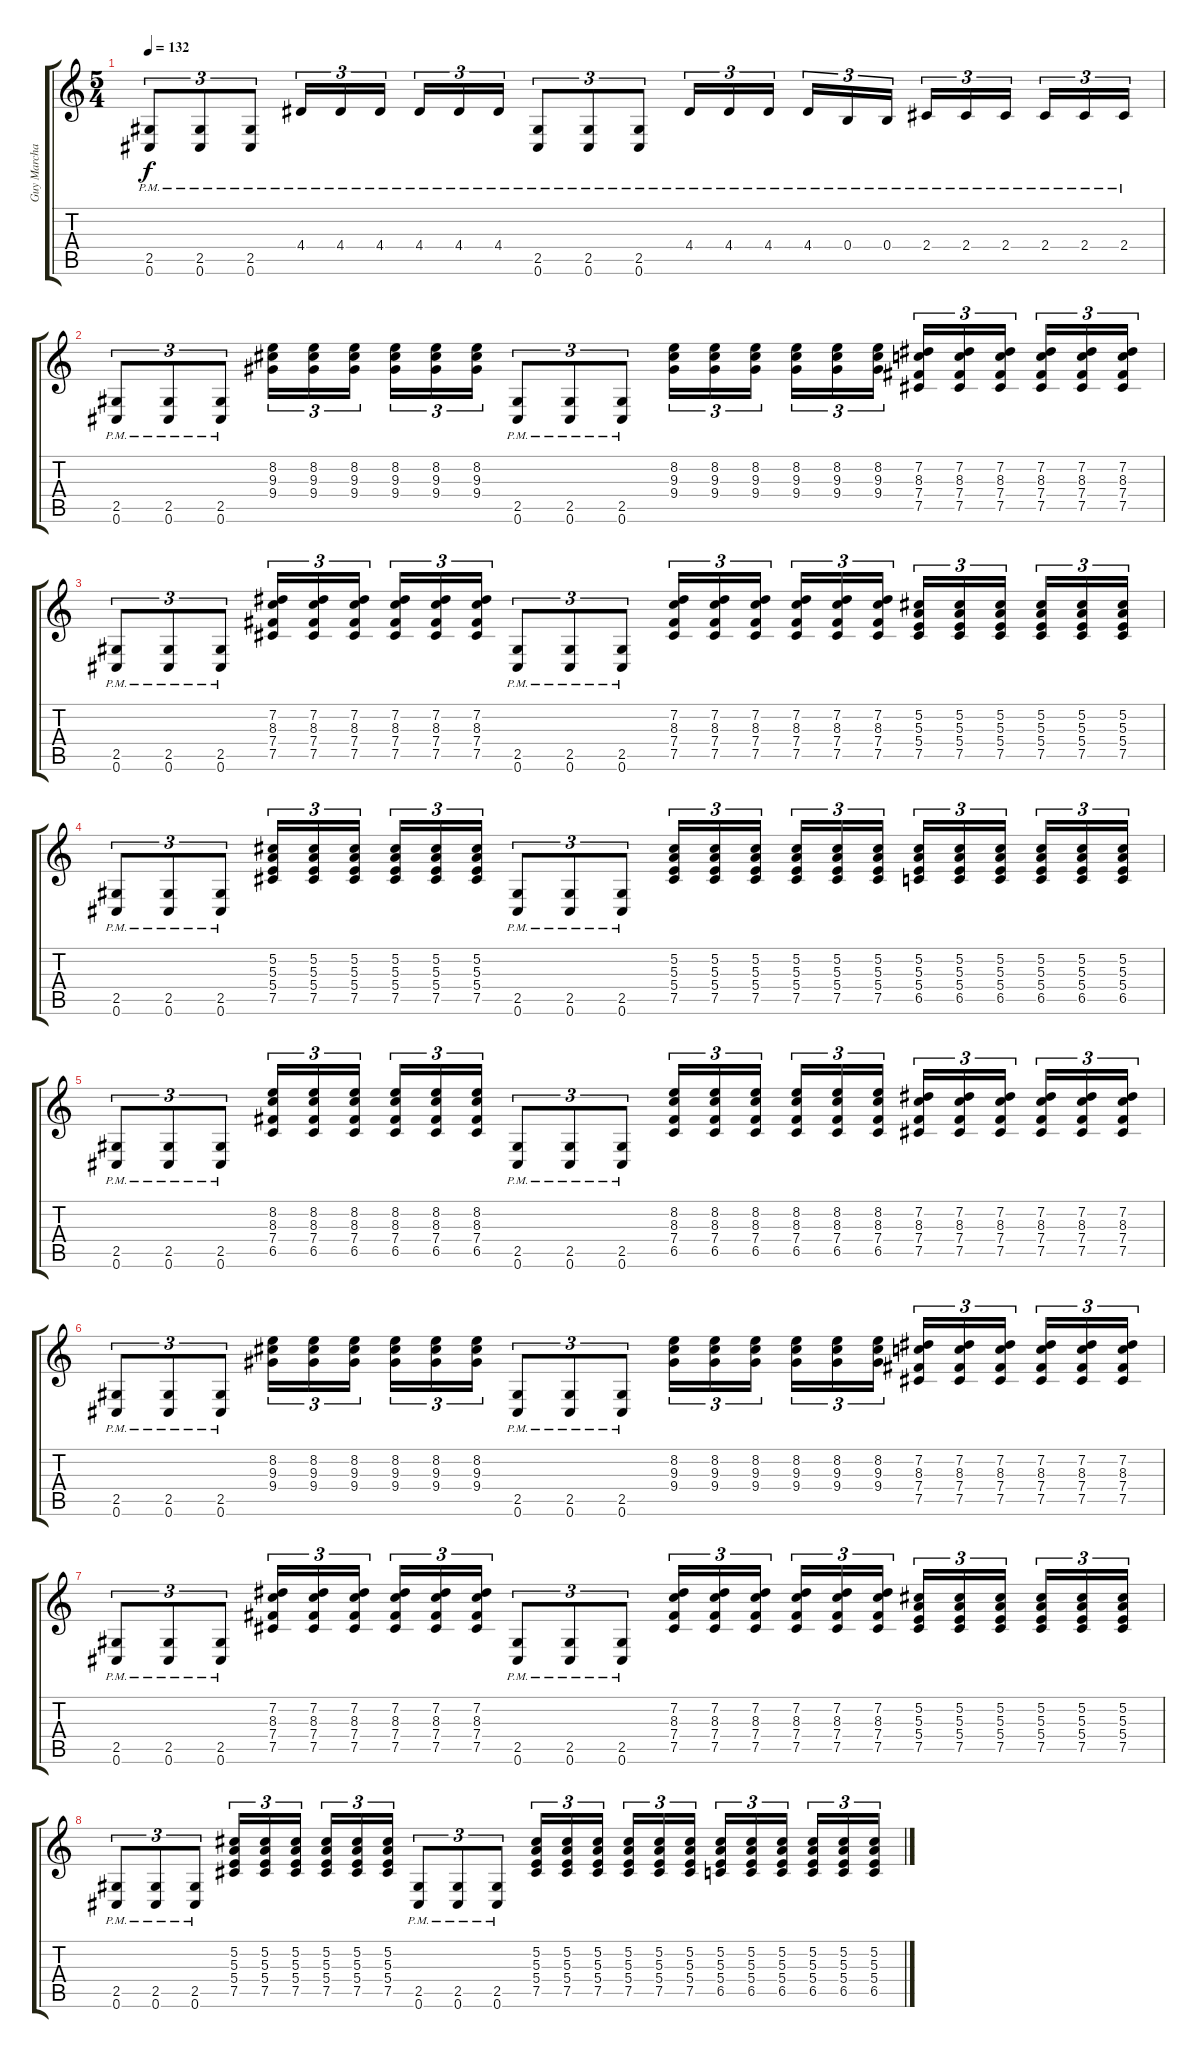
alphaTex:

\track ("Guy Marchais" "Guy Marcha") {instrument distortionguitar}
\staff {score tabs}
\tuning (Db4 Ab3 E3 B2 Gb2 Db2) {hide}
\ts (5 4)
\tempo 132
\clef g2
\ks c
(2.5{pm} 0.6{pm}).8{tu (3 2) dy f} (2.5{pm} 0.6{pm}).8{tu (3 2)} (2.5{pm} 0.6{pm}).8{tu (3 2)} 4.4{pm}.16{tu (3 2)} 4.4{pm}.16{tu (3 2)} 4.4{pm}.16{tu (3 2) beam splitsecondary} 4.4{pm}.16{tu (3 2)} 4.4{pm}.16{tu (3 2)} 4.4{pm}.16{tu (3 2)} (2.5{pm} 0.6{pm}).8{tu (3 2)} (2.5{pm} 0.6{pm}).8{tu (3 2)} (2.5{pm} 0.6{pm}).8{tu (3 2)} 4.4{pm}.16{tu (3 2)} 4.4{pm}.16{tu (3 2)} 4.4{pm}.16{tu (3 2) beam splitsecondary} 4.4{pm}.16{tu (3 2)} 0.4{pm}.16{tu (3 2)} 0.4{pm}.16{tu (3 2)} 2.4{pm}.16{tu (3 2)} 2.4{pm}.16{tu (3 2)} 2.4{pm}.16{tu (3 2) beam splitsecondary} 2.4{pm}.16{tu (3 2)} 2.4{pm}.16{tu (3 2)} 2.4{pm}.16{tu (3 2)} |
(2.5{pm} 0.6{pm}).8{tu (3 2)} (2.5{pm} 0.6{pm}).8{tu (3 2)} (2.5{pm} 0.6{pm}).8{tu (3 2)} (8.2 9.3 9.4).16{tu (3 2)} (8.2 9.3 9.4).16{tu (3 2)} (8.2 9.3 9.4).16{tu (3 2) beam splitsecondary} (8.2 9.3 9.4).16{tu (3 2)} (8.2 9.3 9.4).16{tu (3 2)} (8.2 9.3 9.4).16{tu (3 2)} (2.5{pm} 0.6{pm}).8{tu (3 2)} (2.5{pm} 0.6{pm}).8{tu (3 2)} (2.5{pm} 0.6{pm}).8{tu (3 2)} (8.2 9.3 9.4).16{tu (3 2)} (8.2 9.3 9.4).16{tu (3 2)} (8.2 9.3 9.4).16{tu (3 2) beam splitsecondary} (8.2 9.3 9.4).16{tu (3 2)} (8.2 9.3 9.4).16{tu (3 2)} (8.2 9.3 9.4).16{tu (3 2)} (7.2 8.3 7.4 7.5).16{tu (3 2)} (7.2 8.3 7.4 7.5).16{tu (3 2)} (7.2 8.3 7.4 7.5).16{tu (3 2) beam splitsecondary} (7.2 8.3 7.4 7.5).16{tu (3 2)} (7.2 8.3 7.4 7.5).16{tu (3 2)} (7.2 8.3 7.4 7.5).16{tu (3 2)} |
(2.5{pm} 0.6{pm}).8{tu (3 2)} (2.5{pm} 0.6{pm}).8{tu (3 2)} (2.5{pm} 0.6{pm}).8{tu (3 2)} (7.2 8.3 7.4 7.5).16{tu (3 2)} (7.2 8.3 7.4 7.5).16{tu (3 2)} (7.2 8.3 7.4 7.5).16{tu (3 2) beam splitsecondary} (7.2 8.3 7.4 7.5).16{tu (3 2)} (7.2 8.3 7.4 7.5).16{tu (3 2)} (7.2 8.3 7.4 7.5).16{tu (3 2)} (2.5{pm} 0.6{pm}).8{tu (3 2)} (2.5{pm} 0.6{pm}).8{tu (3 2)} (2.5{pm} 0.6{pm}).8{tu (3 2)} (7.2 8.3 7.4 7.5).16{tu (3 2)} (7.2 8.3 7.4 7.5).16{tu (3 2)} (7.2 8.3 7.4 7.5).16{tu (3 2) beam splitsecondary} (7.2 8.3 7.4 7.5).16{tu (3 2)} (7.2 8.3 7.4 7.5).16{tu (3 2)} (7.2 8.3 7.4 7.5).16{tu (3 2)} (5.2 5.3 5.4 7.5).16{tu (3 2)} (5.2 5.3 5.4 7.5).16{tu (3 2)} (5.2 5.3 5.4 7.5).16{tu (3 2) beam splitsecondary} (5.2 5.3 5.4 7.5).16{tu (3 2)} (5.2 5.3 5.4 7.5).16{tu (3 2)} (5.2 5.3 5.4 7.5).16{tu (3 2)} |
(2.5{pm} 0.6{pm}).8{tu (3 2)} (2.5{pm} 0.6{pm}).8{tu (3 2)} (2.5{pm} 0.6{pm}).8{tu (3 2)} (5.2 5.3 5.4 7.5).16{tu (3 2)} (5.2 5.3 5.4 7.5).16{tu (3 2)} (5.2 5.3 5.4 7.5).16{tu (3 2) beam splitsecondary} (5.2 5.3 5.4 7.5).16{tu (3 2)} (5.2 5.3 5.4 7.5).16{tu (3 2)} (5.2 5.3 5.4 7.5).16{tu (3 2)} (2.5{pm} 0.6{pm}).8{tu (3 2)} (2.5{pm} 0.6{pm}).8{tu (3 2)} (2.5{pm} 0.6{pm}).8{tu (3 2)} (5.2 5.3 5.4 7.5).16{tu (3 2)} (5.2 5.3 5.4 7.5).16{tu (3 2)} (5.2 5.3 5.4 7.5).16{tu (3 2) beam splitsecondary} (5.2 5.3 5.4 7.5).16{tu (3 2)} (5.2 5.3 5.4 7.5).16{tu (3 2)} (5.2 5.3 5.4 7.5).16{tu (3 2)} (5.2 5.3 5.4 6.5).16{tu (3 2)} (5.2 5.3 5.4 6.5).16{tu (3 2)} (5.2 5.3 5.4 6.5).16{tu (3 2) beam splitsecondary} (5.2 5.3 5.4 6.5).16{tu (3 2)} (5.2 5.3 5.4 6.5).16{tu (3 2)} (5.2 5.3 5.4 6.5).16{tu (3 2)} |
(2.5{pm} 0.6{pm}).8{tu (3 2)} (2.5{pm} 0.6{pm}).8{tu (3 2)} (2.5{pm} 0.6{pm}).8{tu (3 2)} (8.2 8.3 7.4 6.5).16{tu (3 2)} (8.2 8.3 7.4 6.5).16{tu (3 2)} (8.2 8.3 7.4 6.5).16{tu (3 2) beam splitsecondary} (8.2 8.3 7.4 6.5).16{tu (3 2)} (8.2 8.3 7.4 6.5).16{tu (3 2)} (8.2 8.3 7.4 6.5).16{tu (3 2)} (2.5{pm} 0.6{pm}).8{tu (3 2)} (2.5{pm} 0.6{pm}).8{tu (3 2)} (2.5{pm} 0.6{pm}).8{tu (3 2)} (8.2 8.3 7.4 6.5).16{tu (3 2)} (8.2 8.3 7.4 6.5).16{tu (3 2)} (8.2 8.3 7.4 6.5).16{tu (3 2) beam splitsecondary} (8.2 8.3 7.4 6.5).16{tu (3 2)} (8.2 8.3 7.4 6.5).16{tu (3 2)} (8.2 8.3 7.4 6.5).16{tu (3 2)} (7.2 8.3 7.4 7.5).16{tu (3 2)} (7.2 8.3 7.4 7.5).16{tu (3 2)} (7.2 8.3 7.4 7.5).16{tu (3 2) beam splitsecondary} (7.2 8.3 7.4 7.5).16{tu (3 2)} (7.2 8.3 7.4 7.5).16{tu (3 2)} (7.2 8.3 7.4 7.5).16{tu (3 2)} |
(2.5{pm} 0.6{pm}).8{tu (3 2)} (2.5{pm} 0.6{pm}).8{tu (3 2)} (2.5{pm} 0.6{pm}).8{tu (3 2)} (8.2 9.3 9.4).16{tu (3 2)} (8.2 9.3 9.4).16{tu (3 2)} (8.2 9.3 9.4).16{tu (3 2) beam splitsecondary} (8.2 9.3 9.4).16{tu (3 2)} (8.2 9.3 9.4).16{tu (3 2)} (8.2 9.3 9.4).16{tu (3 2)} (2.5{pm} 0.6{pm}).8{tu (3 2)} (2.5{pm} 0.6{pm}).8{tu (3 2)} (2.5{pm} 0.6{pm}).8{tu (3 2)} (8.2 9.3 9.4).16{tu (3 2)} (8.2 9.3 9.4).16{tu (3 2)} (8.2 9.3 9.4).16{tu (3 2) beam splitsecondary} (8.2 9.3 9.4).16{tu (3 2)} (8.2 9.3 9.4).16{tu (3 2)} (8.2 9.3 9.4).16{tu (3 2)} (7.2 8.3 7.4 7.5).16{tu (3 2)} (7.2 8.3 7.4 7.5).16{tu (3 2)} (7.2 8.3 7.4 7.5).16{tu (3 2) beam splitsecondary} (7.2 8.3 7.4 7.5).16{tu (3 2)} (7.2 8.3 7.4 7.5).16{tu (3 2)} (7.2 8.3 7.4 7.5).16{tu (3 2)} |
(2.5{pm} 0.6{pm}).8{tu (3 2)} (2.5{pm} 0.6{pm}).8{tu (3 2)} (2.5{pm} 0.6{pm}).8{tu (3 2)} (7.2 8.3 7.4 7.5).16{tu (3 2)} (7.2 8.3 7.4 7.5).16{tu (3 2)} (7.2 8.3 7.4 7.5).16{tu (3 2) beam splitsecondary} (7.2 8.3 7.4 7.5).16{tu (3 2)} (7.2 8.3 7.4 7.5).16{tu (3 2)} (7.2 8.3 7.4 7.5).16{tu (3 2)} (2.5{pm} 0.6{pm}).8{tu (3 2)} (2.5{pm} 0.6{pm}).8{tu (3 2)} (2.5{pm} 0.6{pm}).8{tu (3 2)} (7.2 8.3 7.4 7.5).16{tu (3 2)} (7.2 8.3 7.4 7.5).16{tu (3 2)} (7.2 8.3 7.4 7.5).16{tu (3 2) beam splitsecondary} (7.2 8.3 7.4 7.5).16{tu (3 2)} (7.2 8.3 7.4 7.5).16{tu (3 2)} (7.2 8.3 7.4 7.5).16{tu (3 2)} (5.2 5.3 5.4 7.5).16{tu (3 2)} (5.2 5.3 5.4 7.5).16{tu (3 2)} (5.2 5.3 5.4 7.5).16{tu (3 2) beam splitsecondary} (5.2 5.3 5.4 7.5).16{tu (3 2)} (5.2 5.3 5.4 7.5).16{tu (3 2)} (5.2 5.3 5.4 7.5).16{tu (3 2)} |
(2.5{pm} 0.6{pm}).8{tu (3 2)} (2.5{pm} 0.6{pm}).8{tu (3 2)} (2.5{pm} 0.6{pm}).8{tu (3 2)} (5.2 5.3 5.4 7.5).16{tu (3 2)} (5.2 5.3 5.4 7.5).16{tu (3 2)} (5.2 5.3 5.4 7.5).16{tu (3 2) beam splitsecondary} (5.2 5.3 5.4 7.5).16{tu (3 2)} (5.2 5.3 5.4 7.5).16{tu (3 2)} (5.2 5.3 5.4 7.5).16{tu (3 2)} (2.5{pm} 0.6{pm}).8{tu (3 2)} (2.5{pm} 0.6{pm}).8{tu (3 2)} (2.5{pm} 0.6{pm}).8{tu (3 2)} (5.2 5.3 5.4 7.5).16{tu (3 2)} (5.2 5.3 5.4 7.5).16{tu (3 2)} (5.2 5.3 5.4 7.5).16{tu (3 2) beam splitsecondary} (5.2 5.3 5.4 7.5).16{tu (3 2)} (5.2 5.3 5.4 7.5).16{tu (3 2)} (5.2 5.3 5.4 7.5).16{tu (3 2)} (5.2 5.3 5.4 6.5).16{tu (3 2)} (5.2 5.3 5.4 6.5).16{tu (3 2)} (5.2 5.3 5.4 6.5).16{tu (3 2) beam splitsecondary} (5.2 5.3 5.4 6.5).16{tu (3 2)} (5.2 5.3 5.4 6.5).16{tu (3 2)} (5.2 5.3 5.4 6.5).16{tu (3 2)}
